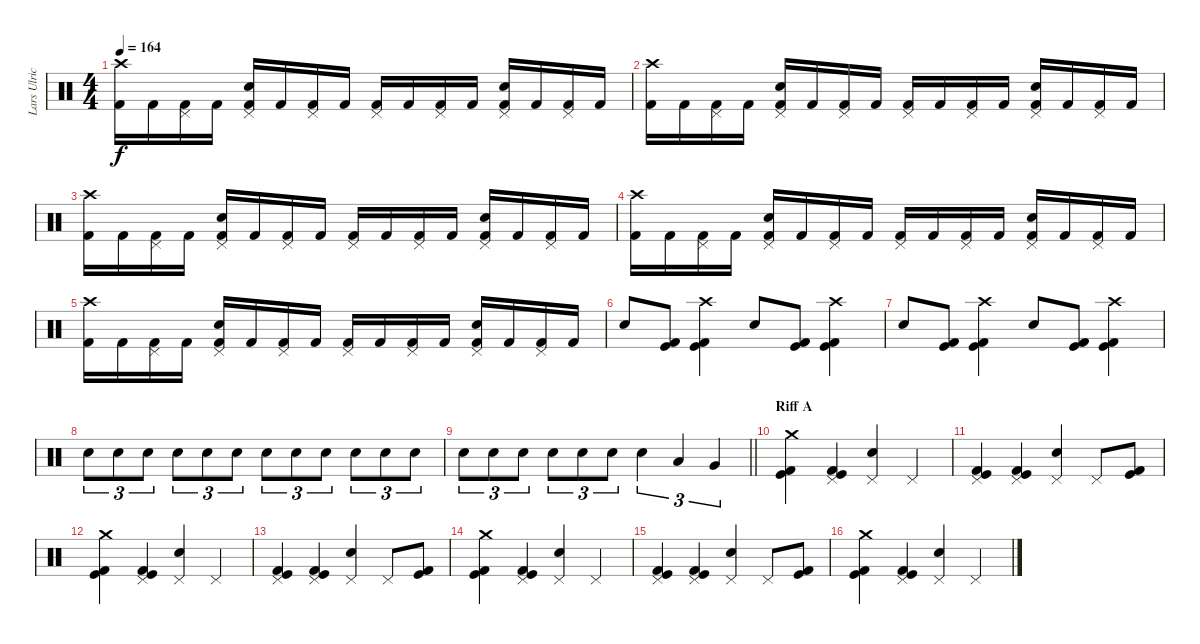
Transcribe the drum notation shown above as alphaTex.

\track ("Lars Ulrich" "Lars Ulric") {instrument percussion}
\staff {score}
\articulation defaults
\ts (4 4)
\tempo 164
\clef neutral
\ks c
("Crash high (hit)" "Kick (hit) 2").16{dy f} "Kick (hit) 2".16 ("Pedal Hi-Hat (hit)" "Kick (hit) 2").16 "Kick (hit) 2".16 ("Pedal Hi-Hat (hit)" "Electric Snare (hit)" "Kick (hit) 2").16 "Kick (hit) 2".16 ("Pedal Hi-Hat (hit)" "Kick (hit) 2").16 "Kick (hit) 2".16 ("Pedal Hi-Hat (hit)" "Kick (hit) 2").16 "Kick (hit) 2".16 ("Pedal Hi-Hat (hit)" "Kick (hit) 2").16 "Kick (hit) 2".16 ("Pedal Hi-Hat (hit)" "Electric Snare (hit)" "Kick (hit) 2").16 "Kick (hit) 2".16 ("Pedal Hi-Hat (hit)" "Kick (hit) 2").16 "Kick (hit) 2".16 |
("Crash high (hit)" "Kick (hit) 2").16 "Kick (hit) 2".16 ("Pedal Hi-Hat (hit)" "Kick (hit) 2").16 "Kick (hit) 2".16 ("Pedal Hi-Hat (hit)" "Electric Snare (hit)" "Kick (hit) 2").16 "Kick (hit) 2".16 ("Pedal Hi-Hat (hit)" "Kick (hit) 2").16 "Kick (hit) 2".16 ("Pedal Hi-Hat (hit)" "Kick (hit) 2").16 "Kick (hit) 2".16 ("Pedal Hi-Hat (hit)" "Kick (hit) 2").16 "Kick (hit) 2".16 ("Pedal Hi-Hat (hit)" "Electric Snare (hit)" "Kick (hit) 2").16 "Kick (hit) 2".16 ("Pedal Hi-Hat (hit)" "Kick (hit) 2").16 "Kick (hit) 2".16 |
("Crash high (hit)" "Kick (hit) 2").16 "Kick (hit) 2".16 ("Pedal Hi-Hat (hit)" "Kick (hit) 2").16 "Kick (hit) 2".16 ("Pedal Hi-Hat (hit)" "Electric Snare (hit)" "Kick (hit) 2").16 "Kick (hit) 2".16 ("Pedal Hi-Hat (hit)" "Kick (hit) 2").16 "Kick (hit) 2".16 ("Pedal Hi-Hat (hit)" "Kick (hit) 2").16 "Kick (hit) 2".16 ("Pedal Hi-Hat (hit)" "Kick (hit) 2").16 "Kick (hit) 2".16 ("Pedal Hi-Hat (hit)" "Electric Snare (hit)" "Kick (hit) 2").16 "Kick (hit) 2".16 ("Pedal Hi-Hat (hit)" "Kick (hit) 2").16 "Kick (hit) 2".16 |
("Crash high (hit)" "Kick (hit) 2").16 "Kick (hit) 2".16 ("Pedal Hi-Hat (hit)" "Kick (hit) 2").16 "Kick (hit) 2".16 ("Pedal Hi-Hat (hit)" "Electric Snare (hit)" "Kick (hit) 2").16 "Kick (hit) 2".16 ("Pedal Hi-Hat (hit)" "Kick (hit) 2").16 "Kick (hit) 2".16 ("Pedal Hi-Hat (hit)" "Kick (hit) 2").16 "Kick (hit) 2".16 ("Pedal Hi-Hat (hit)" "Kick (hit) 2").16 "Kick (hit) 2".16 ("Pedal Hi-Hat (hit)" "Electric Snare (hit)" "Kick (hit) 2").16 "Kick (hit) 2".16 ("Pedal Hi-Hat (hit)" "Kick (hit) 2").16 "Kick (hit) 2".16 |
("Crash high (hit)" "Kick (hit) 2").16 "Kick (hit) 2".16 ("Pedal Hi-Hat (hit)" "Kick (hit) 2").16 "Kick (hit) 2".16 ("Pedal Hi-Hat (hit)" "Electric Snare (hit)" "Kick (hit) 2").16 "Kick (hit) 2".16 ("Pedal Hi-Hat (hit)" "Kick (hit) 2").16 "Kick (hit) 2".16 ("Pedal Hi-Hat (hit)" "Kick (hit) 2").16 "Kick (hit) 2".16 ("Pedal Hi-Hat (hit)" "Kick (hit) 2").16 "Kick (hit) 2".16 ("Pedal Hi-Hat (hit)" "Electric Snare (hit)" "Kick (hit) 2").16 "Kick (hit) 2".16 ("Pedal Hi-Hat (hit)" "Kick (hit) 2").16 "Kick (hit) 2".16 |
"Electric Snare (hit)".8 ("Kick (hit)" "Kick (hit) 2").8 ("Crash high (hit)" "Kick (hit)" "Kick (hit) 2").4 "Electric Snare (hit)".8 ("Kick (hit)" "Kick (hit) 2").8 ("Crash high (hit)" "Kick (hit)" "Kick (hit) 2").4 |
"Electric Snare (hit)".8 ("Kick (hit)" "Kick (hit) 2").8 ("Crash high (hit)" "Kick (hit)" "Kick (hit) 2").4 "Electric Snare (hit)".8 ("Kick (hit)" "Kick (hit) 2").8 ("Crash high (hit)" "Kick (hit)" "Kick (hit) 2").4 |
"Electric Snare (hit)".8{tu (3 2)} "Electric Snare (hit)".8{tu (3 2)} "Electric Snare (hit)".8{tu (3 2)} "Electric Snare (hit)".8{tu (3 2)} "Electric Snare (hit)".8{tu (3 2)} "Electric Snare (hit)".8{tu (3 2)} "Electric Snare (hit)".8{tu (3 2)} "Electric Snare (hit)".8{tu (3 2)} "Electric Snare (hit)".8{tu (3 2)} "Electric Snare (hit)".8{tu (3 2)} "Electric Snare (hit)".8{tu (3 2)} "Electric Snare (hit)".8{tu (3 2)} |
\barLineRight lightlight "Electric Snare (hit)".8{tu (3 2)} "Electric Snare (hit)".8{tu (3 2)} "Electric Snare (hit)".8{tu (3 2)} "Electric Snare (hit)".8{tu (3 2)} "Electric Snare (hit)".8{tu (3 2)} "Electric Snare (hit)".8{tu (3 2)} "Electric Snare (hit)".4{tu (3 2)} "Low Tom (hit)".4{tu (3 2)} "Very Low Tom (hit)".4{tu (3 2)}
|
\section ("" "Riff A")
("Crash medium (hit)" "Kick (hit)" "Kick (hit) 2").4 ("Pedal Hi-Hat (hit)" "Kick (hit)" "Kick (hit) 2").4 ("Pedal Hi-Hat (hit)" "Electric Snare (hit)").4 "Pedal Hi-Hat (hit)".4 |
("Pedal Hi-Hat (hit)" "Kick (hit)" "Kick (hit) 2").4 ("Pedal Hi-Hat (hit)" "Kick (hit)" "Kick (hit) 2").4 ("Pedal Hi-Hat (hit)" "Electric Snare (hit)").4 "Pedal Hi-Hat (hit)".8 ("Kick (hit)" "Kick (hit) 2").8 |
("Crash medium (hit)" "Kick (hit)" "Kick (hit) 2").4 ("Pedal Hi-Hat (hit)" "Kick (hit)" "Kick (hit) 2").4 ("Pedal Hi-Hat (hit)" "Electric Snare (hit)").4 "Pedal Hi-Hat (hit)".4 |
("Pedal Hi-Hat (hit)" "Kick (hit)" "Kick (hit) 2").4 ("Pedal Hi-Hat (hit)" "Kick (hit)" "Kick (hit) 2").4 ("Pedal Hi-Hat (hit)" "Electric Snare (hit)").4 "Pedal Hi-Hat (hit)".8 ("Kick (hit)" "Kick (hit) 2").8 |
("Crash medium (hit)" "Kick (hit)" "Kick (hit) 2").4 ("Pedal Hi-Hat (hit)" "Kick (hit)" "Kick (hit) 2").4 ("Pedal Hi-Hat (hit)" "Electric Snare (hit)").4 "Pedal Hi-Hat (hit)".4 |
("Pedal Hi-Hat (hit)" "Kick (hit)" "Kick (hit) 2").4 ("Pedal Hi-Hat (hit)" "Kick (hit)" "Kick (hit) 2").4 ("Pedal Hi-Hat (hit)" "Electric Snare (hit)").4 "Pedal Hi-Hat (hit)".8 ("Kick (hit)" "Kick (hit) 2").8 |
("Crash medium (hit)" "Kick (hit)" "Kick (hit) 2").4 ("Pedal Hi-Hat (hit)" "Kick (hit)" "Kick (hit) 2").4 ("Pedal Hi-Hat (hit)" "Electric Snare (hit)").4 "Pedal Hi-Hat (hit)".4
